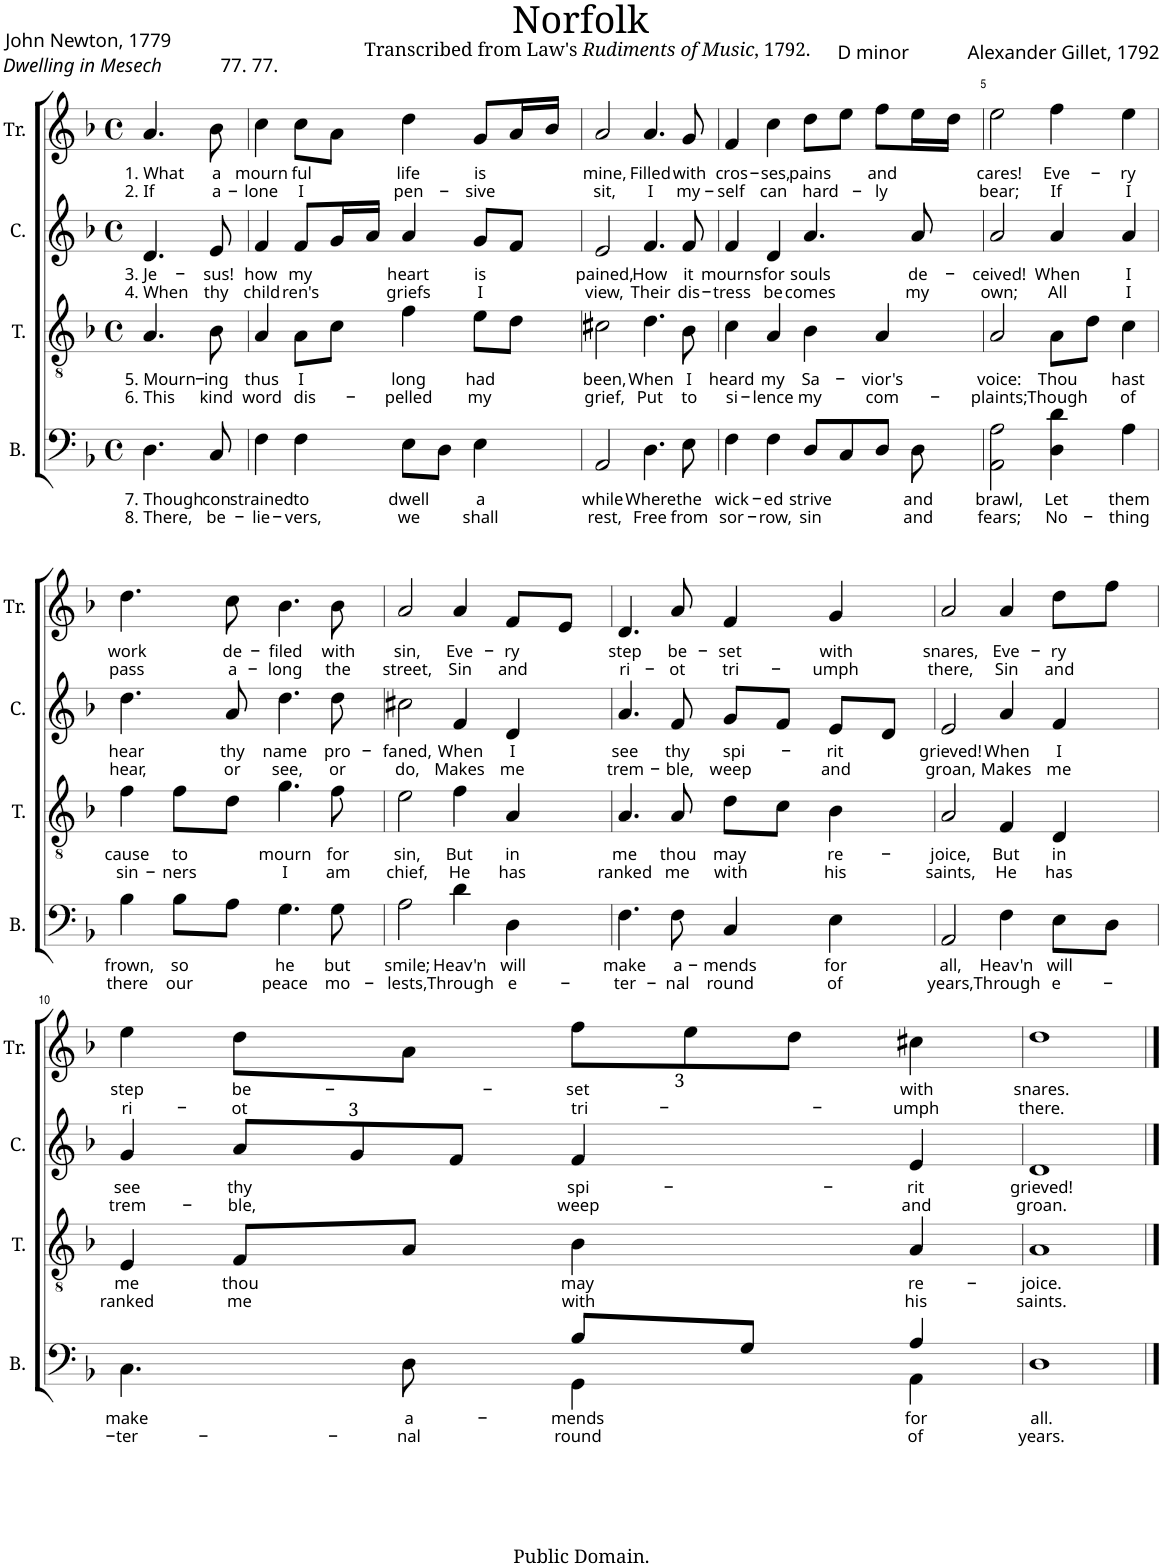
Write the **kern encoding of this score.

**kern	**text	**text	**kern	**text	**text	**kern	**text	**text	**kern	**text	**text
*part4	*part4	*part4	*part3	*part3	*part3	*part2	*part2	*part2	*part1	*part1	*part1
*staff4	*staff4	*staff4	*staff3	*staff3	*staff3	*staff2	*staff2	*staff2	*staff1	*staff1	*staff1
*I"B.	*	*	*I"T.	*	*	*I"C.	*	*	*I"Tr.	*	*
*I'B.	*	*	*I'T.	*	*	*I'C.	*	*	*I'Tr.	*	*
*clefF4	*	*	*clefGv2	*	*	*clefG2	*	*	*clefG2	*	*
*k[b-]	*	*	*k[b-]	*	*	*k[b-]	*	*	*k[b-]	*	*
*M4/4	*	*	*M4/4	*	*	*M4/4	*	*	*M4/4	*	*
*met(c)	*	*	*met(c)	*	*	*met(c)	*	*	*met(c)	*	*
=1	=1	=1	=1	=1	=1	=1	=1	=1	=1	=1	=1
!	!LO:LY:b	!LO:LY:b	!	!LO:LY:b	!LO:LY:b	!	!LO:LY:b	!LO:LY:b	!	!LO:LY:b	!LO:LY:b
4.D\	7. Though	8. There,	4.A/	5. Mourn-	6. This	4.d/	3. Je-	4. When	4.a/	1. What	2. If
!	!LO:LY:b	!LO:LY:b	!	!LO:LY:b	!LO:LY:b	!	!LO:LY:b	!LO:LY:b	!	!LO:LY:b	!LO:LY:b
8C/	con-	be-	8B-\	-ing	kind	8e/	-sus!	thy	8b-\	a	a-
=2	=2	=2	=2	=2	=2	=2	=2	=2	=2	=2	=2
!	!LO:LY:b	!LO:LY:b	!	!LO:LY:b	!LO:LY:b	!	!LO:LY:b	!LO:LY:b	!	!LO:LY:b	!LO:LY:b
4F\	-strained	-lie-	4A/	thus	word	4f/	how	child-	4cc\	mourn-	-lone
!	!LO:LY:b	!LO:LY:b	!	!LO:LY:b	!LO:LY:b	!	!LO:LY:b	!LO:LY:b	!	!LO:LY:b	!LO:LY:b
4F\	to	-vers,	8A\L	I	dis-	8f/L	my	-ren's	8cc\L	-ful	I
.	.	.	8c\J	.	.	16g/L	.	.	8a\J	.	.
.	.	.	.	.	.	16a/JJ	.	.	.	.	.
!	!LO:LY:b	!LO:LY:b	!	!LO:LY:b	!LO:LY:b	!	!LO:LY:b	!LO:LY:b	!	!LO:LY:b	!LO:LY:b
8E\L	dwell	we	4f\	long	-pelled	4a/	heart	griefs	4dd\	life	pen-
8D\J	.	.	.	.	.	.	.	.	.	.	.
!	!LO:LY:b	!LO:LY:b	!	!LO:LY:b	!LO:LY:b	!	!LO:LY:b	!LO:LY:b	!	!LO:LY:b	!LO:LY:b
4E\	a	shall	8e\L	had	my	8g/L	is	I	8g/L	is	-sive
.	.	.	8d\J	.	.	8f/J	.	.	16a/L	.	.
.	.	.	.	.	.	.	.	.	16b-/JJ	.	.
=3	=3	=3	=3	=3	=3	=3	=3	=3	=3	=3	=3
!	!LO:LY:b	!LO:LY:b	!	!LO:LY:b	!LO:LY:b	!	!LO:LY:b	!LO:LY:b	!	!LO:LY:b	!LO:LY:b
2AA/	while	rest,	2c#X\	been,	grief,	2e/	pained,	view,	2a/	mine,	sit,
!	!LO:LY:b	!LO:LY:b	!	!LO:LY:b	!LO:LY:b	!	!LO:LY:b	!LO:LY:b	!	!LO:LY:b	!LO:LY:b
4.D\	Where	Free	4.d\	When	Put	4.f/	How	Their	4.a/	Filled	I
!	!LO:LY:b	!LO:LY:b	!	!LO:LY:b	!LO:LY:b	!	!LO:LY:b	!LO:LY:b	!	!LO:LY:b	!LO:LY:b
8E\	the	from	8B-\	I	to	8f/	it	dis-	8g/	with	my-
=4	=4	=4	=4	=4	=4	=4	=4	=4	=4	=4	=4
!	!LO:LY:b	!LO:LY:b	!	!LO:LY:b	!LO:LY:b	!	!LO:LY:b	!LO:LY:b	!	!LO:LY:b	!LO:LY:b
4F\	wick-	sor-	4c\	heard	si-	4f/	mourns	-tress	4f/	cros-	-self
!	!LO:LY:b	!LO:LY:b	!	!LO:LY:b	!LO:LY:b	!	!LO:LY:b	!LO:LY:b	!	!LO:LY:b	!LO:LY:b
4F\	-ed	-row,	4A/	my	-lence	4d/	for	be-	4cc\	-ses,	can
!	!LO:LY:b	!LO:LY:b	!	!LO:LY:b	!LO:LY:b	!	!LO:LY:b	!LO:LY:b	!	!LO:LY:b	!LO:LY:b
8D/L	strive	sin	4B-\	Sa-	my	4.a/	souls	-comes	8dd\L	pains	hard-
8C/	.	.	.	.	.	.	.	.	8ee\J	.	.
!	!	!	!	!LO:LY:b	!LO:LY:b	!	!	!	!	!LO:LY:b	!LO:LY:b
8D/J	.	.	4A/	-vior's	com-	.	.	.	8ff\L	and	-ly
!	!LO:LY:b	!LO:LY:b	!	!	!	!	!LO:LY:b	!LO:LY:b	!	!	!
8D\	and	and	.	.	.	8a/	de-	my	16ee\L	.	.
.	.	.	.	.	.	.	.	.	16dd\JJ	.	.
=5	=5	=5	=5	=5	=5	=5	=5	=5	=5	=5	=5
!	!LO:LY:b	!LO:LY:b	!	!LO:LY:b	!LO:LY:b	!	!LO:LY:b	!LO:LY:b	!	!LO:LY:b	!LO:LY:b
2AA\ 2A\	brawl,	fears;	2A/	voice:	-plaints;	2a/	-ceived!	own;	2ee\	cares!	bear;
!	!LO:LY:b	!LO:LY:b	!	!LO:LY:b	!LO:LY:b	!	!LO:LY:b	!LO:LY:b	!	!LO:LY:b	!LO:LY:b
4D\ 4d\	Let	No-	8A\L	Thou	Though	4a/	When	All	4ff\	Eve-	If
.	.	.	8d\J	.	.	.	.	.	.	.	.
!	!LO:LY:b	!LO:LY:b	!	!LO:LY:b	!LO:LY:b	!	!LO:LY:b	!LO:LY:b	!	!LO:LY:b	!LO:LY:b
4A\	them	-thing	4c\	hast	of	4a/	I	I	4ee\	-ry	I
!!LO:LB:g=z
=6	=6	=6	=6	=6	=6	=6	=6	=6	=6	=6	=6
!	!LO:LY:b	!LO:LY:b	!	!LO:LY:b	!LO:LY:b	!	!LO:LY:b	!LO:LY:b	!	!LO:LY:b	!LO:LY:b
4B-\	frown,	there	4f\	cause	sin-	4.dd\	hear	hear,	4.dd\	work	pass
!	!LO:LY:b	!LO:LY:b	!	!LO:LY:b	!LO:LY:b	!	!	!	!	!	!
8B-\L	so	our	8f\L	to	-ners	.	.	.	.	.	.
!	!	!	!	!	!	!	!LO:LY:b	!LO:LY:b	!	!LO:LY:b	!LO:LY:b
8A\J	.	.	8d\J	.	.	8a/	thy	or	8cc\	de-	a-
!	!LO:LY:b	!LO:LY:b	!	!LO:LY:b	!LO:LY:b	!	!LO:LY:b	!LO:LY:b	!	!LO:LY:b	!LO:LY:b
4.G\	he	peace	4.g\	mourn	I	4.dd\	name	see,	4.b-\	-filed	-long
!	!LO:LY:b	!LO:LY:b	!	!LO:LY:b	!LO:LY:b	!	!LO:LY:b	!LO:LY:b	!	!LO:LY:b	!LO:LY:b
8G\	but	mo-	8f\	for	am	8dd\	pro-	or	8b-\	with	the
=7	=7	=7	=7	=7	=7	=7	=7	=7	=7	=7	=7
!	!LO:LY:b	!LO:LY:b	!	!LO:LY:b	!LO:LY:b	!	!LO:LY:b	!LO:LY:b	!	!LO:LY:b	!LO:LY:b
2A\	smile;	-lests,	2e\	sin,	chief,	2cc#X\	-faned,	do,	2a/	sin,	street,
!	!LO:LY:b	!LO:LY:b	!	!LO:LY:b	!LO:LY:b	!	!LO:LY:b	!LO:LY:b	!	!LO:LY:b	!LO:LY:b
4d\	Heav'n	Through	4f\	But	He	4f/	When	Makes	4a/	Eve-	Sin
!	!LO:LY:b	!LO:LY:b	!	!LO:LY:b	!LO:LY:b	!	!LO:LY:b	!LO:LY:b	!	!LO:LY:b	!LO:LY:b
4D\	will	e-	4A/	in	has	4d/	I	me	8f/L	-ry	and
.	.	.	.	.	.	.	.	.	8e/J	.	.
=8	=8	=8	=8	=8	=8	=8	=8	=8	=8	=8	=8
!	!LO:LY:b	!LO:LY:b	!	!LO:LY:b	!LO:LY:b	!	!LO:LY:b	!LO:LY:b	!	!LO:LY:b	!LO:LY:b
4.F\	make	-ter-	4.A/	me	ranked	4.a/	see	trem-	4.d/	step	ri-
!	!LO:LY:b	!LO:LY:b	!	!LO:LY:b	!LO:LY:b	!	!LO:LY:b	!LO:LY:b	!	!LO:LY:b	!LO:LY:b
8F\	a-	-nal	8A/	thou	me	8f/	thy	-ble,	8a/	be-	-ot
!	!LO:LY:b	!LO:LY:b	!	!LO:LY:b	!LO:LY:b	!	!LO:LY:b	!LO:LY:b	!	!LO:LY:b	!LO:LY:b
4C/	-mends	round	8d\L	may	with	8g/L	spi-	weep	4f/	-set	tri-
.	.	.	8c\J	.	.	8f/J	.	.	.	.	.
!	!LO:LY:b	!LO:LY:b	!	!LO:LY:b	!LO:LY:b	!	!LO:LY:b	!LO:LY:b	!	!LO:LY:b	!LO:LY:b
4E\	for	of	4B-\	re-	his	8e/L	-rit	and	4g/	with	-umph
.	.	.	.	.	.	8d/J	.	.	.	.	.
=9	=9	=9	=9	=9	=9	=9	=9	=9	=9	=9	=9
!	!LO:LY:b	!LO:LY:b	!	!LO:LY:b	!LO:LY:b	!	!LO:LY:b	!LO:LY:b	!	!LO:LY:b	!LO:LY:b
2AA/	all,	years,	2A/	-joice,	saints,	2e/	grieved!	groan,	2a/	snares,	there,
!	!LO:LY:b	!LO:LY:b	!	!LO:LY:b	!LO:LY:b	!	!LO:LY:b	!LO:LY:b	!	!LO:LY:b	!LO:LY:b
4F\	Heav'n	Through	4F/	But	He	4a/	When	Makes	4a/	Eve-	Sin
!	!LO:LY:b	!LO:LY:b	!	!LO:LY:b	!LO:LY:b	!	!LO:LY:b	!LO:LY:b	!	!LO:LY:b	!LO:LY:b
8E\L	will	e-	4D/	in	has	4f/	I	me	8dd\L	-ry	and
8D\J	.	.	.	.	.	.	.	.	8ff\J	.	.
!!LO:LB:g=z
=10	=10	=10	=10	=10	=10	=10	=10	=10	=10	=10	=10
!	!LO:LY:b	!LO:LY:b	!	!LO:LY:b	!LO:LY:b	!	!LO:LY:b	!LO:LY:b	!	!LO:LY:b	!LO:LY:b
*^	*	*	*	*	*	*	*	*	*	*	*
4.C\	2ryy	make	-ter-	4E/	me	ranked	4g/	see	trem-	4ee\	step	ri-
!	!	!	!	!	!LO:LY:b	!LO:LY:b	!	!	!	!	!	!
*	*	*	*	*	*	*	*Xbrackettup	*	*	*	*	*
!	!	!	!	!	!	!	!	!LO:LY:b	!LO:LY:b	!	!LO:LY:b	!LO:LY:b
.	.	.	.	8F/L	thou	me	12a/L	thy	-ble,	8dd\L	be-	-ot
.	.	.	.	.	.	.	12g/	.	.	.	.	.
!	!	!LO:LY:b	!LO:LY:b	!	!	!	!	!	!	!	!	!
8D\	.	a-	-nal	8A/J	.	.	.	.	.	8a\J	.	.
.	.	.	.	.	.	.	12f/J	.	.	.	.	.
!	!	!LO:LY:b	!LO:LY:b	!	!LO:LY:b	!LO:LY:b	!	!LO:LY:b	!LO:LY:b	!	!	!
*	*	*	*	*	*	*	*	*	*	*Xbrackettup	*	*
!	!	!	!	!	!	!	!	!	!	!	!LO:LY:b	!LO:LY:b
8B-/L	4GG\	-mends	round	4B-\	may	with	4f/	spi-	weep	12ff\L	-set	tri-
.	.	.	.	.	.	.	.	.	.	12ee\	.	.
8G/J	.	.	.	.	.	.	.	.	.	.	.	.
.	.	.	.	.	.	.	.	.	.	12dd\J	.	.
!	!	!LO:LY:b	!LO:LY:b	!	!LO:LY:b	!LO:LY:b	!	!LO:LY:b	!LO:LY:b	!	!LO:LY:b	!LO:LY:b
4A/	4AA\	for	of	4A/	re-	his	4e/	-rit	and	4cc#X\	with	-umph
=11	=11	=11	=11	=11	=11	=11	=11	=11	=11	=11	=11	=11
!	!	!LO:LY:b	!LO:LY:b	!	!LO:LY:b	!LO:LY:b	!	!LO:LY:b	!LO:LY:b	!	!LO:LY:b	!LO:LY:b
*v	*v	*	*	*	*	*	*	*	*	*	*	*
1D	all.	years.	1A	-joice.	saints.	1d	grieved!	groan.	1dd	snares.	there.
==	==	==	==	==	==	==	==	==	==	==	==
*-	*-	*-	*-	*-	*-	*-	*-	*-	*-	*-	*-
